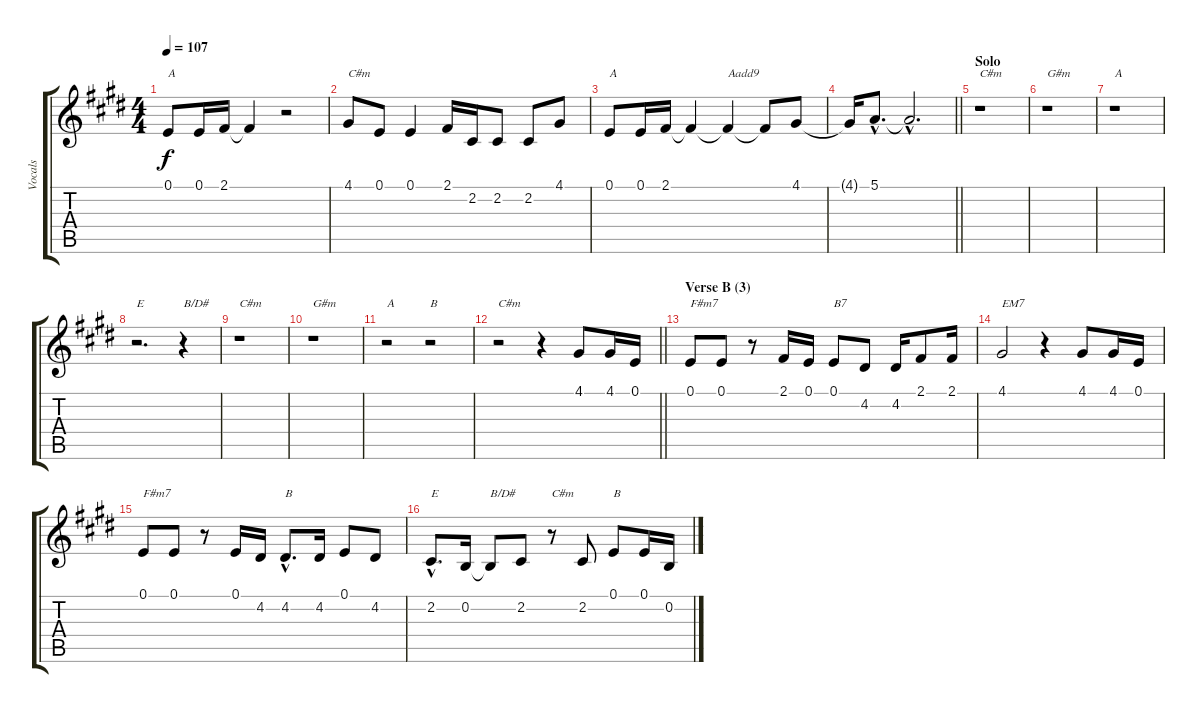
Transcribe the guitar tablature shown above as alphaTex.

\track ("Vocals" "Vocals") {instrument sopranosax}
\staff {score tabs}
\tuning (E4 B3 G3 D3 A2 E2) {hide}
\ts (4 4)
\tempo 107
\clef g2
\ks e
0.1.8{txt "A" dy f} 0.1.16 2.1.16 2.1{t}.4 r.2 |
4.1.8{txt "C#m"} 0.1.8 0.1.4 2.1.16 2.2.16 2.2.8 2.2.8 4.1.8 |
0.1.8{txt "A"} 0.1.16 2.1.16 2.1{t}.4 2.1{t}.4{txt "Aadd9"} 2.1{t}.8 4.1.8 |
\barLineRight lightlight
4.1{t}.16 5.1{hac}.8{d} 5.1{hac t}.2{d} |
\section ("" "Solo")
r.1{txt "C#m"} |
r.1{txt "G#m"} |
r.1{txt "A"} |
r.2{d txt "E"} r.4{txt "B/D#"} |
r.1{txt "C#m"} |
r.1{txt "G#m"} |
r.2{txt "A"} r.2{txt "B"} |
\barLineRight lightlight
r.2{txt "C#m"} r.4 4.1.8 4.1.16 0.1.16 |
\section ("" "Verse B (3)")
0.1.8{txt "F#m7"} 0.1.8 r.8 2.1.16 0.1.16 0.1.8{txt "B7"} 4.2.8 4.2.16 2.1.8 2.1.16 |
4.1.2{txt "EM7"} r.4 4.1.8 4.1.16 0.1.16 |
0.1.8{txt "F#m7"} 0.1.8 r.8 0.1.16 4.2.16 4.2{hac}.8{d txt "B"} 4.2.16 0.1.8 4.2.8 |
2.2{hac}.8{d txt "E"} 0.2.16 0.2{t}.8{txt "B/D#"} 2.2.8 r.8{txt "C#m"} 2.2.8 0.1.8{txt "B"} 0.1.16 0.2.16
